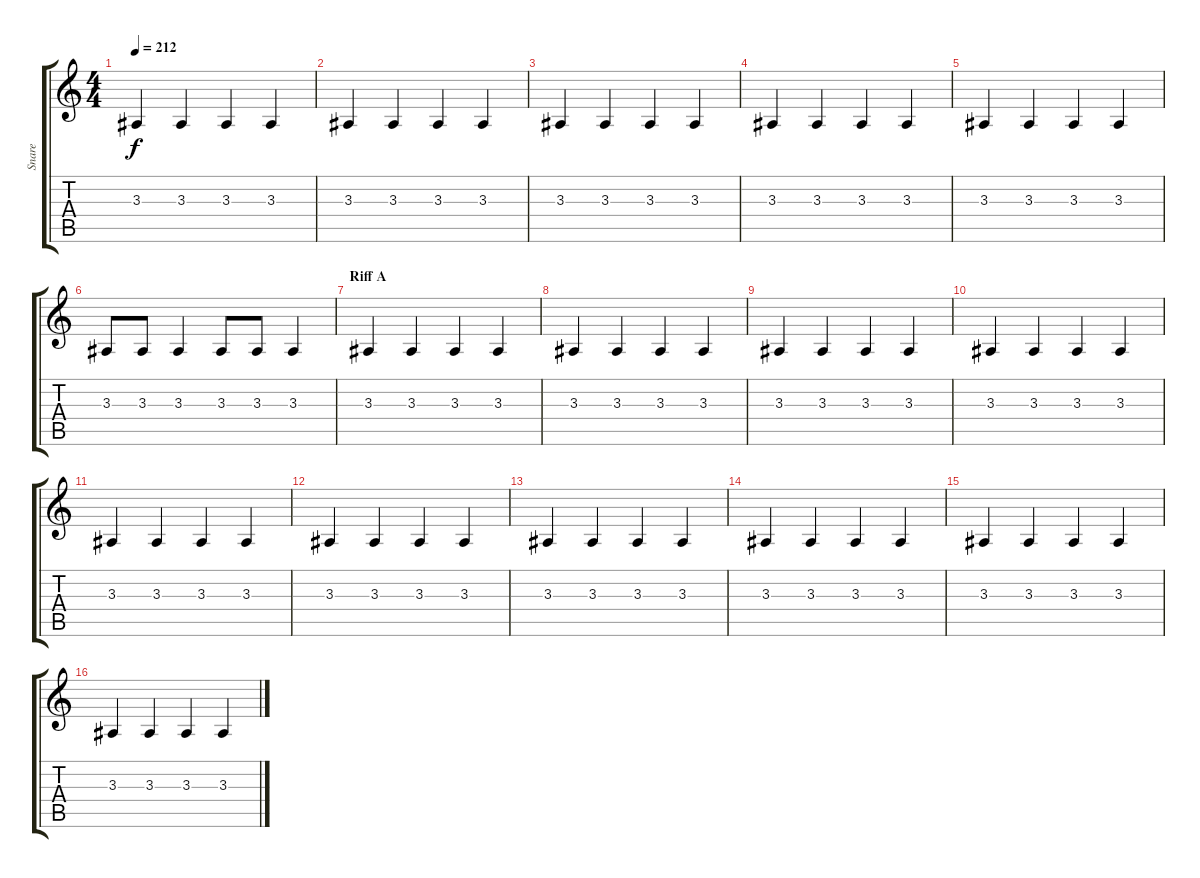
\track ("Snare" "Snare") {instrument timpani}
\staff {score tabs}
\tuning (E4 B3 G3 D3 A2 E2) {hide}
\ts (4 4)
\tempo 212
\clef g2
\ks c
3.3.4{dy f} 3.3.4 3.3.4 3.3.4 |
3.3.4 3.3.4 3.3.4 3.3.4 |
3.3.4 3.3.4 3.3.4 3.3.4 |
3.3.4 3.3.4 3.3.4 3.3.4 |
3.3.4 3.3.4 3.3.4 3.3.4 |
3.3.8 3.3.8 3.3.4 3.3.8 3.3.8 3.3.4 |
\section ("" "Riff A")
3.3.4 3.3.4 3.3.4 3.3.4 |
3.3.4 3.3.4 3.3.4 3.3.4 |
3.3.4 3.3.4 3.3.4 3.3.4 |
3.3.4 3.3.4 3.3.4 3.3.4 |
3.3.4 3.3.4 3.3.4 3.3.4 |
3.3.4 3.3.4 3.3.4 3.3.4 |
3.3.4 3.3.4 3.3.4 3.3.4 |
3.3.4 3.3.4 3.3.4 3.3.4 |
3.3.4 3.3.4 3.3.4 3.3.4 |
3.3.4 3.3.4 3.3.4 3.3.4
